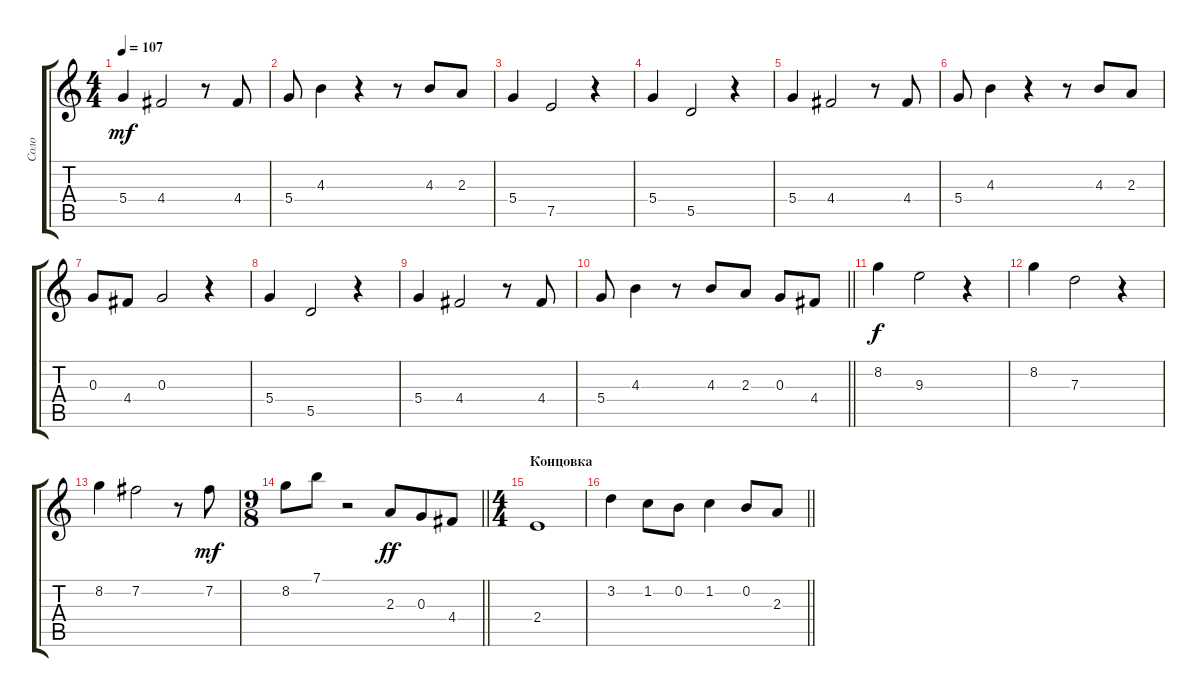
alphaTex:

\track ("Соло" "Соло") {instrument acousticguitarsteel}
\staff {score tabs}
\tuning (E4 B3 G3 D3 A2 E2) {hide}
\ts (4 4)
\tempo 107
\clef g2
\ks c
5.4.4{dy mf} 4.4.2 r.8 4.4.8 |
5.4.8 4.3.4 r.4 r.8 4.3.8 2.3.8 |
5.4.4 7.5.2 r.4 |
5.4.4 5.5.2 r.4 |
5.4.4 4.4.2 r.8 4.4.8 |
5.4.8 4.3.4 r.4 r.8 4.3.8 2.3.8 |
0.3.8 4.4.8 0.3.2 r.4 |
5.4.4 5.5.2 r.4 |
5.4.4 4.4.2 r.8 4.4.8 |
\barLineRight lightlight
5.4.8 4.3.4 r.8 4.3.8 2.3.8 0.3.8 4.4.8 |
8.2.4{dy f} 9.3.2 r.4 |
8.2.4 7.3.2 r.4 |
8.2.4 7.2.2 r.8 7.2.8{dy mf} |
\ts (9 8)
\barLineRight lightlight
8.2.8 7.1.8 r.2 2.3.8{dy ff} 0.3.8 4.4.8 |
\ts (4 4)
\section ("" "Концовка")
2.4.1 |
\barLineRight lightlight
3.2.4 1.2.8 0.2.8 1.2.4 0.2.8 2.3.8
